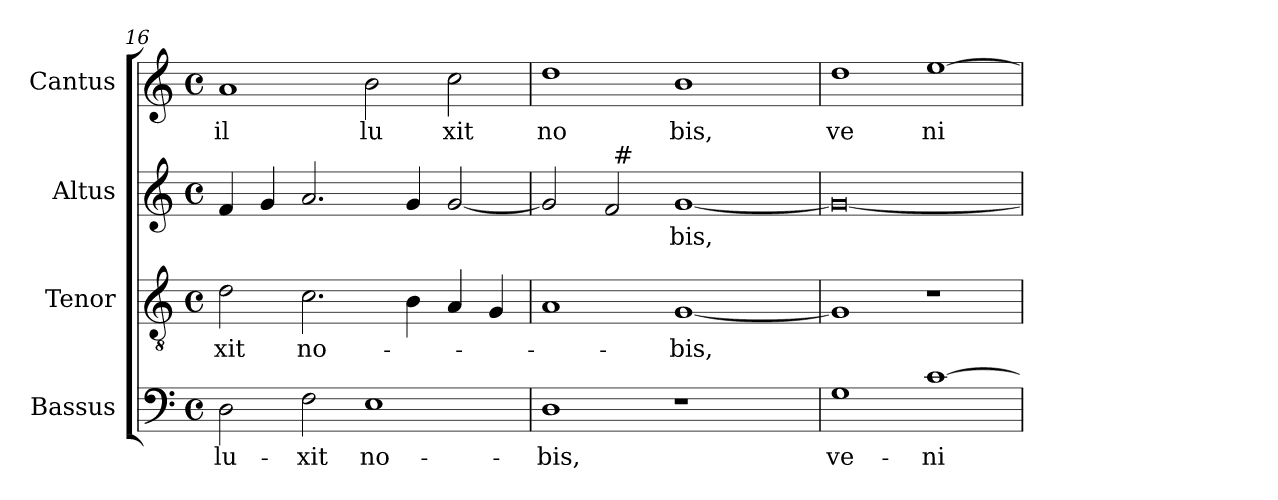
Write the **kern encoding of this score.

**kern	**text	**kern	**text	**kern	**text	**kern	**text
*part4	*part4	*part3	*part3	*part2	*part2	*part1	*part1
*staff4	*staff4	*staff3	*staff3	*staff2	*staff2	*staff1	*staff1
*I"Bassus	*	*I"Tenor	*	*I"Altus	*	*I"Cantus	*
*clefF4	*	*clefGv2	*	*clefG2	*	*clefG2	*
*M4/4	*	*M4/4	*	*M4/4	*	*M4/4	*
*met(c)	*	*met(c)	*	*met(c)	*	*met(c)	*
=16	=16	=16	=16	=16	=16	=16	=16
!	!LO:LY:b:cj	!	!LO:LY:b:cj	!	!	!	!LO:LY:b:cj
2D\	-lu-	2d\	-xit	4f/	.	1a	il
.	.	.	.	4g/	.	.	.
!	!LO:LY:b:cj	!	!LO:LY:b:cj	!	!	!	!
2F\	-xit	2.c\	no-	2.a/	.	.	.
!	!LO:LY:b:cj	!	!	!	!	!	!LO:LY:b:cj
1E	no-	.	.	.	.	2b\	lu
.	.	4B\	.	4g/	.	.	.
!	!	!	!	!	!	!	!LO:LY:b:cj
.	.	4A/	.	[<2g/	.	2cc\	xit
.	.	4G/	.	.	.	.	.
=17	=17	=17	=17	=17	=17	=17	=17
!	!LO:LY:b:cj	!	!	!	!	!	!LO:LY:b:cj
*	*	*	*	*^	*	*	*
1D	-bis,	1A	.	2g/]	2ryy	.	1dd	no
.	.	.	.	2f/	64ryy	.	.	.
!	!	!	!	!	!LO:TX:a:t=#	!	!	!
.	.	.	.	.	1ryy	.	.	.
!	!	!	!LO:LY:b:cj	!	!	!LO:LY:b:cj	!	!LO:LY:b:cj
1r	.	[<1G	-bis,	[<1g	.	bis,	1b	bis,
.	.	.	.	.	4ryy	.	.	.
.	.	.	.	.	8...ryy	.	.	.
=18	=18	=18	=18	=18	=18	=18	=18	=18
!	!LO:LY:b:cj	!	!	!	!	!	!	!LO:LY:b:cj
*	*	*	*	*v	*v	*	*	*
1G	ve-	1G]	.	0g_>	.	1dd	ve
!	!LO:LY:b:cj	!	!	!	!	!	!LO:LY:b:cj
[>1c	-ni-	1r	.	.	.	[>1ee	ni
=	=	=	=	=	=	=	=
*-	*-	*-	*-	*-	*-	*-	*-
